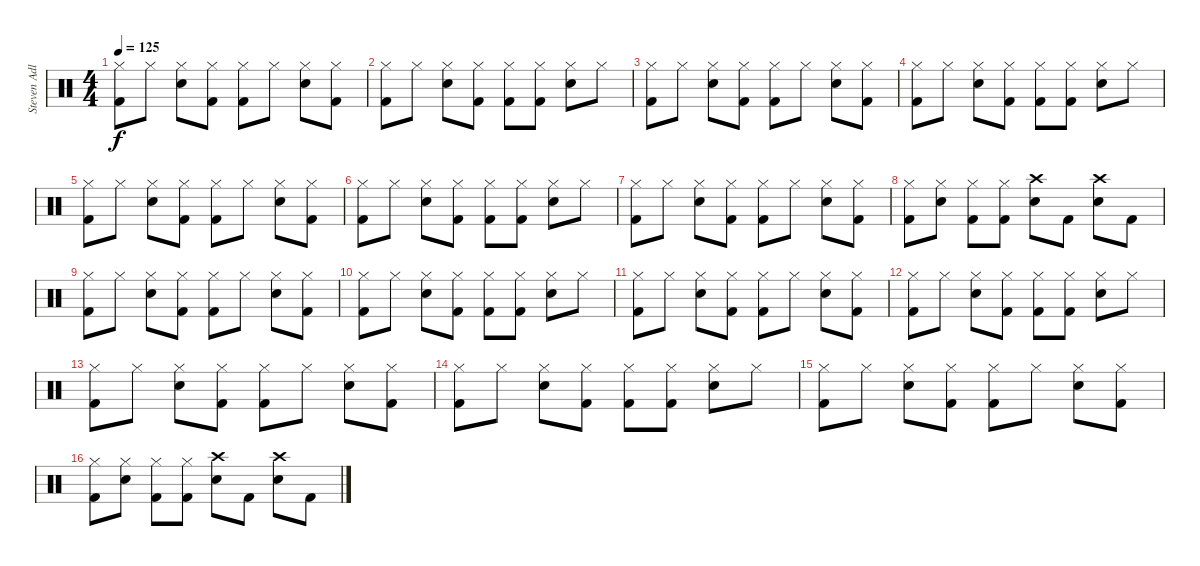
\track ("Steven Adler" "Steven Adl") {instrument percussion}
\staff {score}
\articulation defaults
\ts (4 4)
\tempo 125
\clef neutral
\ks c
("Hi-Hat (closed)" "Kick (hit) 2").8{dy f} "Hi-Hat (closed)".8 ("Hi-Hat (closed)" "Snare (hit) 2").8 ("Hi-Hat (closed)" "Kick (hit) 2").8 ("Hi-Hat (closed)" "Kick (hit) 2").8 "Hi-Hat (closed)".8 ("Hi-Hat (closed)" "Snare (hit) 2").8 ("Hi-Hat (closed)" "Kick (hit) 2").8 |
("Hi-Hat (closed)" "Kick (hit) 2").8 "Hi-Hat (closed)".8 ("Hi-Hat (closed)" "Snare (hit) 2").8 ("Hi-Hat (closed)" "Kick (hit) 2").8 ("Hi-Hat (closed)" "Kick (hit) 2").8 ("Hi-Hat (closed)" "Kick (hit) 2").8 ("Hi-Hat (closed)" "Snare (hit) 2").8 "Hi-Hat (closed)".8 |
("Hi-Hat (closed)" "Kick (hit) 2").8 "Hi-Hat (closed)".8 ("Hi-Hat (closed)" "Snare (hit) 2").8 ("Hi-Hat (closed)" "Kick (hit) 2").8 ("Hi-Hat (closed)" "Kick (hit) 2").8 "Hi-Hat (closed)".8 ("Hi-Hat (closed)" "Snare (hit) 2").8 ("Hi-Hat (closed)" "Kick (hit) 2").8 |
("Hi-Hat (closed)" "Kick (hit) 2").8 "Hi-Hat (closed)".8 ("Hi-Hat (closed)" "Snare (hit) 2").8 ("Hi-Hat (closed)" "Kick (hit) 2").8 ("Hi-Hat (closed)" "Kick (hit) 2").8 ("Hi-Hat (closed)" "Kick (hit) 2").8 ("Hi-Hat (closed)" "Snare (hit) 2").8 "Hi-Hat (closed)".8 |
("Hi-Hat (closed)" "Kick (hit) 2").8 "Hi-Hat (closed)".8 ("Hi-Hat (closed)" "Snare (hit) 2").8 ("Hi-Hat (closed)" "Kick (hit) 2").8 ("Hi-Hat (closed)" "Kick (hit) 2").8 "Hi-Hat (closed)".8 ("Hi-Hat (closed)" "Snare (hit) 2").8 ("Hi-Hat (closed)" "Kick (hit) 2").8 |
("Hi-Hat (closed)" "Kick (hit) 2").8 "Hi-Hat (closed)".8 ("Hi-Hat (closed)" "Snare (hit) 2").8 ("Hi-Hat (closed)" "Kick (hit) 2").8 ("Hi-Hat (closed)" "Kick (hit) 2").8 ("Hi-Hat (closed)" "Kick (hit) 2").8 ("Hi-Hat (closed)" "Snare (hit) 2").8 "Hi-Hat (closed)".8 |
("Hi-Hat (closed)" "Kick (hit) 2").8 "Hi-Hat (closed)".8 ("Hi-Hat (closed)" "Snare (hit) 2").8 ("Hi-Hat (closed)" "Kick (hit) 2").8 ("Hi-Hat (closed)" "Kick (hit) 2").8 "Hi-Hat (closed)".8 ("Hi-Hat (closed)" "Snare (hit) 2").8 ("Hi-Hat (closed)" "Kick (hit) 2").8 |
("Hi-Hat (closed)" "Kick (hit) 2").8 ("Hi-Hat (closed)" "Snare (hit) 2").8 ("Hi-Hat (closed)" "Kick (hit) 2").8 ("Hi-Hat (closed)" "Kick (hit) 2").8 ("Crash high (hit)" "Snare (hit) 2").8 "Kick (hit) 2".8 ("Crash high (hit)" "Snare (hit) 2").8 "Kick (hit) 2".8 |
("Hi-Hat (closed)" "Kick (hit) 2").8 "Hi-Hat (closed)".8 ("Hi-Hat (closed)" "Snare (hit) 2").8 ("Hi-Hat (closed)" "Kick (hit) 2").8 ("Hi-Hat (closed)" "Kick (hit) 2").8 "Hi-Hat (closed)".8 ("Hi-Hat (closed)" "Snare (hit) 2").8 ("Hi-Hat (closed)" "Kick (hit) 2").8 |
("Hi-Hat (closed)" "Kick (hit) 2").8 "Hi-Hat (closed)".8 ("Hi-Hat (closed)" "Snare (hit) 2").8 ("Hi-Hat (closed)" "Kick (hit) 2").8 ("Hi-Hat (closed)" "Kick (hit) 2").8 ("Hi-Hat (closed)" "Kick (hit) 2").8 ("Hi-Hat (closed)" "Snare (hit) 2").8 "Hi-Hat (closed)".8 |
("Hi-Hat (closed)" "Kick (hit) 2").8 "Hi-Hat (closed)".8 ("Hi-Hat (closed)" "Snare (hit) 2").8 ("Hi-Hat (closed)" "Kick (hit) 2").8 ("Hi-Hat (closed)" "Kick (hit) 2").8 "Hi-Hat (closed)".8 ("Hi-Hat (closed)" "Snare (hit) 2").8 ("Hi-Hat (closed)" "Kick (hit) 2").8 |
("Hi-Hat (closed)" "Kick (hit) 2").8 "Hi-Hat (closed)".8 ("Hi-Hat (closed)" "Snare (hit) 2").8 ("Hi-Hat (closed)" "Kick (hit) 2").8 ("Hi-Hat (closed)" "Kick (hit) 2").8 ("Hi-Hat (closed)" "Kick (hit) 2").8 ("Hi-Hat (closed)" "Snare (hit) 2").8 "Hi-Hat (closed)".8 |
("Hi-Hat (closed)" "Kick (hit) 2").8 "Hi-Hat (closed)".8 ("Hi-Hat (closed)" "Snare (hit) 2").8 ("Hi-Hat (closed)" "Kick (hit) 2").8 ("Hi-Hat (closed)" "Kick (hit) 2").8 "Hi-Hat (closed)".8 ("Hi-Hat (closed)" "Snare (hit) 2").8 ("Hi-Hat (closed)" "Kick (hit) 2").8 |
("Hi-Hat (closed)" "Kick (hit) 2").8 "Hi-Hat (closed)".8 ("Hi-Hat (closed)" "Snare (hit) 2").8 ("Hi-Hat (closed)" "Kick (hit) 2").8 ("Hi-Hat (closed)" "Kick (hit) 2").8 ("Hi-Hat (closed)" "Kick (hit) 2").8 ("Hi-Hat (closed)" "Snare (hit) 2").8 "Hi-Hat (closed)".8 |
("Hi-Hat (closed)" "Kick (hit) 2").8 "Hi-Hat (closed)".8 ("Hi-Hat (closed)" "Snare (hit) 2").8 ("Hi-Hat (closed)" "Kick (hit) 2").8 ("Hi-Hat (closed)" "Kick (hit) 2").8 "Hi-Hat (closed)".8 ("Hi-Hat (closed)" "Snare (hit) 2").8 ("Hi-Hat (closed)" "Kick (hit) 2").8 |
("Hi-Hat (closed)" "Kick (hit) 2").8 ("Hi-Hat (closed)" "Snare (hit) 2").8 ("Hi-Hat (closed)" "Kick (hit) 2").8 ("Hi-Hat (closed)" "Kick (hit) 2").8 ("Crash high (hit)" "Snare (hit) 2").8 "Kick (hit) 2".8 ("Crash high (hit)" "Snare (hit) 2").8 "Kick (hit) 2".8
